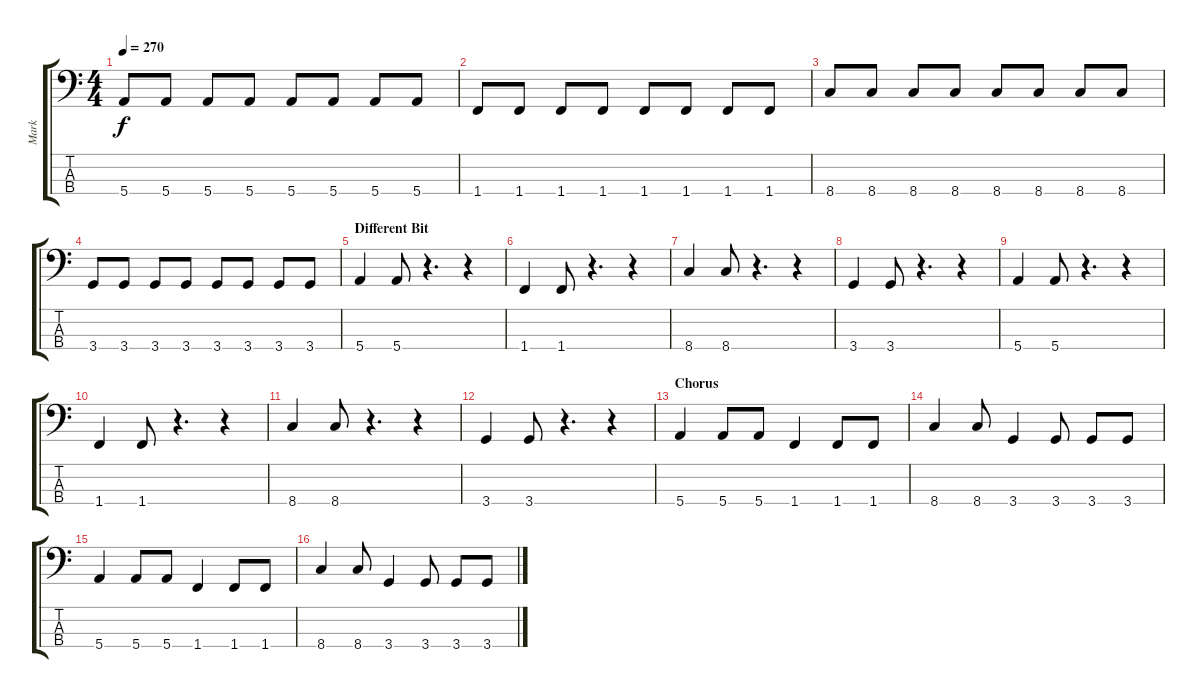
\track ("Mark" "Mark") {instrument slapbass1}
\staff {score tabs}
\tuning (G2 D2 A1 E1) {hide}
\ts (4 4)
\tempo 270
\clef f4
\ks c
5.4.8{dy f} 5.4.8 5.4.8 5.4.8 5.4.8 5.4.8 5.4.8 5.4.8 |
1.4.8 1.4.8 1.4.8 1.4.8 1.4.8 1.4.8 1.4.8 1.4.8 |
8.4.8 8.4.8 8.4.8 8.4.8 8.4.8 8.4.8 8.4.8 8.4.8 |
3.4.8 3.4.8 3.4.8 3.4.8 3.4.8 3.4.8 3.4.8 3.4.8 |
\section ("" "Different Bit")
5.4.4 5.4.8 r.4{d} r.4 |
1.4.4 1.4.8 r.4{d} r.4 |
8.4.4 8.4.8 r.4{d} r.4 |
3.4.4 3.4.8 r.4{d} r.4 |
5.4.4 5.4.8 r.4{d} r.4 |
1.4.4 1.4.8 r.4{d} r.4 |
8.4.4 8.4.8 r.4{d} r.4 |
3.4.4 3.4.8 r.4{d} r.4 |
\section ("" "Chorus")
5.4.4 5.4.8 5.4.8 1.4.4 1.4.8 1.4.8 |
8.4.4 8.4.8 3.4.4 3.4.8 3.4.8 3.4.8 |
5.4.4 5.4.8 5.4.8 1.4.4 1.4.8 1.4.8 |
8.4.4 8.4.8 3.4.4 3.4.8 3.4.8 3.4.8
